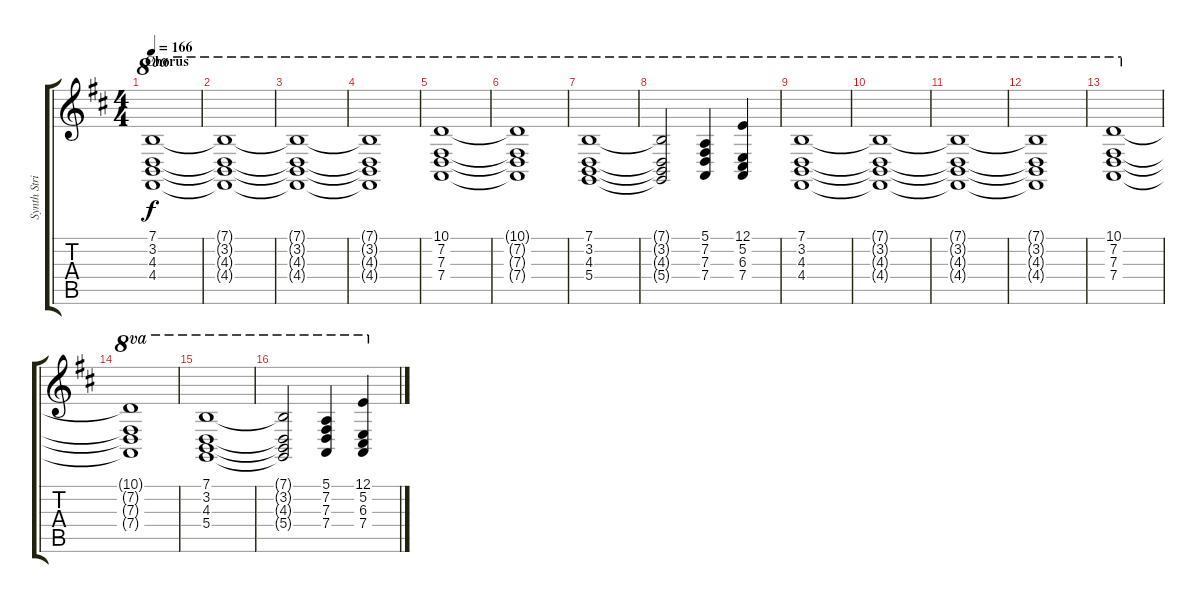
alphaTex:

\track ("Synth Strings" "Synth Stri") {instrument pad7halo}
\staff {score tabs}
\tuning (E4 B3 G3 D3 A2 E2) {hide}
\ts (4 4)
\section ("" "Chorus")
\tempo 166
\clef g2
\ks d
(7.1 3.2 4.3 4.4).1{ot 8va dy f} |
(7.1{t} 3.2{t} 4.3{t} 4.4{t}).1{ot 8va} |
(7.1{t} 3.2{t} 4.3{t} 4.4{t}).1{ot 8va} |
(7.1{t} 3.2{t} 4.3{t} 4.4{t}).1{ot 8va} |
(10.1 7.2 7.3 7.4).1{ot 8va} |
(10.1{t} 7.2{t} 7.3{t} 7.4{t}).1{ot 8va} |
(7.1 3.2 4.3 5.4).1{ot 8va} |
(7.1{t} 3.2{t} 4.3{t} 5.4{t}).2{ot 8va} (5.1 7.2 7.3 7.4).4{ot 8va} (12.1 5.2 6.3 7.4).4{ot 8va} |
(7.1 3.2 4.3 4.4).1{ot 8va} |
(7.1{t} 3.2{t} 4.3{t} 4.4{t}).1{ot 8va} |
(7.1{t} 3.2{t} 4.3{t} 4.4{t}).1{ot 8va} |
(7.1{t} 3.2{t} 4.3{t} 4.4{t}).1{ot 8va} |
(10.1 7.2 7.3 7.4).1{ot 8va} |
(10.1{t} 7.2{t} 7.3{t} 7.4{t}).1{ot 8va} |
(7.1 3.2 4.3 5.4).1{ot 8va} |
(7.1{t} 3.2{t} 4.3{t} 5.4{t}).2{ot 8va} (5.1 7.2 7.3 7.4).4{ot 8va} (12.1 5.2 6.3 7.4).4{ot 8va}
